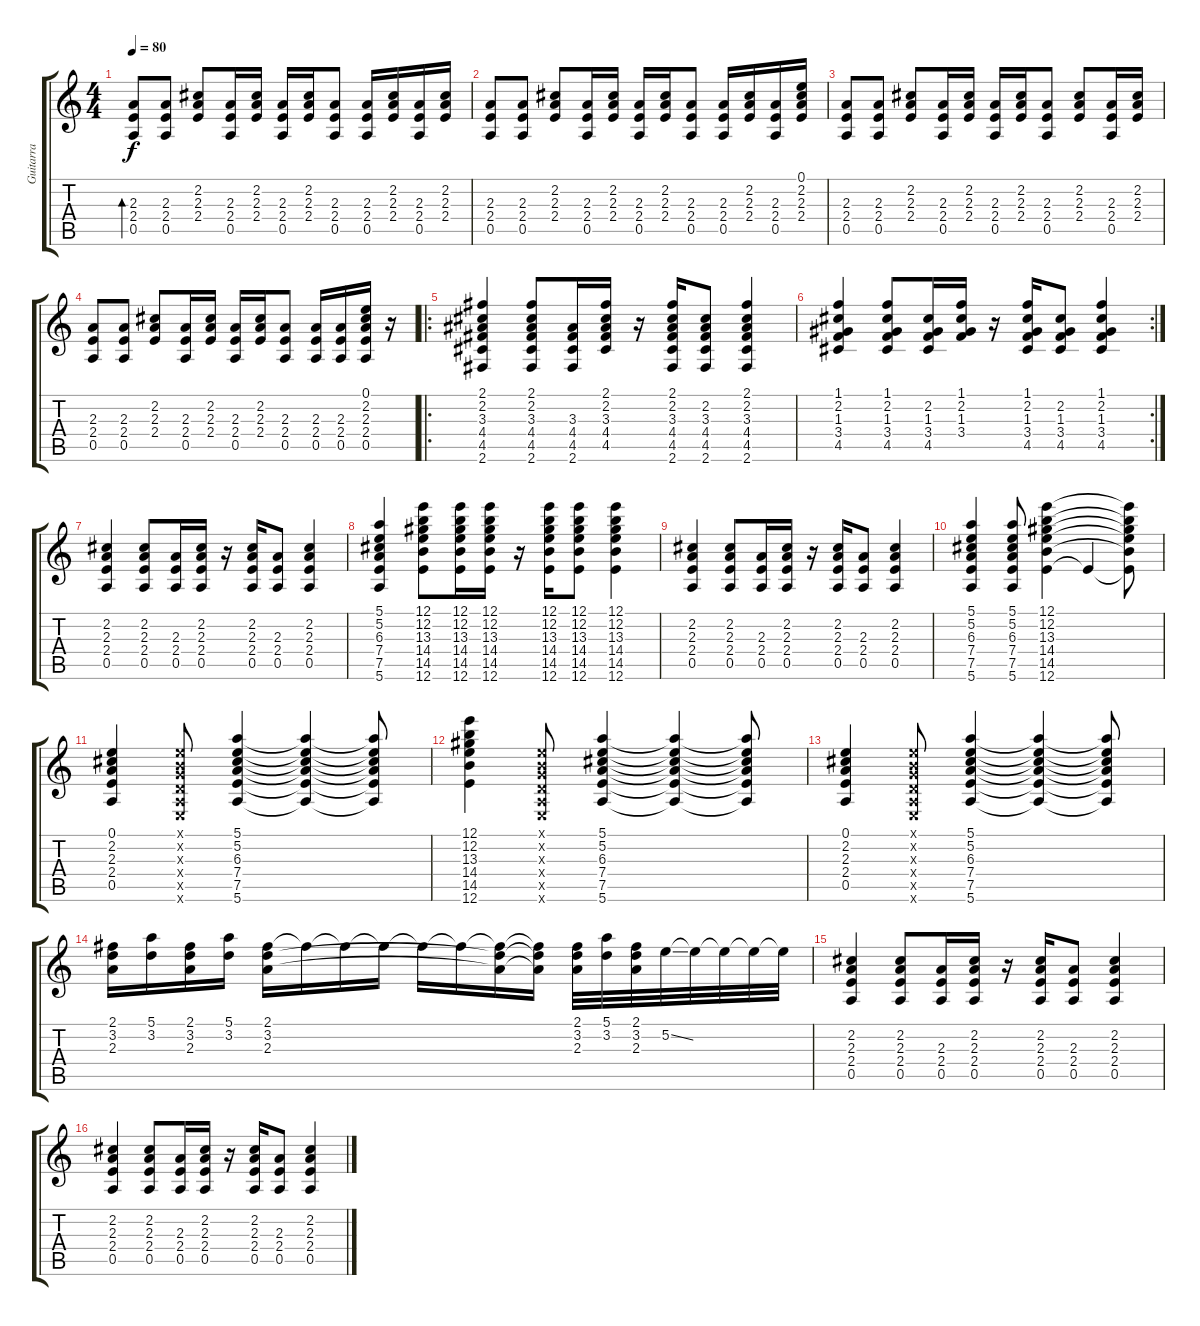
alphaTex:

\track ("Guitarra" "Guitarra") {instrument electricguitarjazz}
\staff {score tabs}
\tuning (E4 B3 G3 D3 A2 E2) {hide}
\ts (4 4)
\tempo 80
\clef g2
\ks c
(2.3 2.4 0.5).8{bd 60 dy f instrument electricguitarjazz} (2.3 2.4 0.5).8 (2.2 2.3 2.4).8 (2.3 2.4 0.5).16 (2.2 2.3 2.4).16 (2.3 2.4 0.5).16 (2.2 2.3 2.4).16 (2.3 2.4 0.5).8 (2.3 2.4 0.5).16 (2.2 2.3 2.4).16 (2.3 2.4 0.5).16 (2.2 2.3 2.4).16 |
(2.3 2.4 0.5).8 (2.3 2.4 0.5).8 (2.2 2.3 2.4).8 (2.3 2.4 0.5).16 (2.2 2.3 2.4).16 (2.3 2.4 0.5).16 (2.2 2.3 2.4).16 (2.3 2.4 0.5).8 (2.3 2.4 0.5).16 (2.2 2.3 2.4).16 (2.3 2.4 0.5).16 (0.1 2.2 2.3 2.4).16 |
(2.3 2.4 0.5).8 (2.3 2.4 0.5).8 (2.2 2.3 2.4).8 (2.3 2.4 0.5).16 (2.2 2.3 2.4).16 (2.3 2.4 0.5).16 (2.2 2.3 2.4).16 (2.3 2.4 0.5).8 (2.2 2.3 2.4).8 (2.3 2.4 0.5).16 (2.2 2.3 2.4).16 |
(2.3 2.4 0.5).8 (2.3 2.4 0.5).8 (2.2 2.3 2.4).8 (2.3 2.4 0.5).16 (2.2 2.3 2.4).16 (2.3 2.4 0.5).16 (2.2 2.3 2.4).16 (2.3 2.4 0.5).8 (2.3 2.4 0.5).16 (2.3 2.4 0.5).16 (0.1 2.2 2.3 2.4 0.5).16 r.16 |
\ro
(2.1 2.2 3.3 4.4 4.5 2.6).4 (2.1 2.2 3.3 4.4 4.5 2.6).8 (3.3 4.4 4.5 2.6).16 (2.1 2.2 3.3 4.4 4.5).16 r.16 (2.1 2.2 3.3 4.4 4.5 2.6).16 (2.2 3.3 4.4 4.5 2.6).8 (2.1 2.2 3.3 4.4 4.5 2.6).4 |
\rc 2
(1.1 2.2 1.3 3.4 4.5).4 (1.1 2.2 1.3 3.4 4.5).8 (2.2 1.3 3.4 4.5).16 (1.1 2.2 1.3 3.4).16 r.16 (1.1 2.2 1.3 3.4 4.5).16 (2.2 1.3 3.4 4.5).8 (1.1 2.2 1.3 3.4 4.5).4 |
(2.2 2.3 2.4 0.5).4 (2.2 2.3 2.4 0.5).8 (2.3 2.4 0.5).16 (2.2 2.3 2.4 0.5).16 r.16 (2.2 2.3 2.4 0.5).16 (2.3 2.4 0.5).8 (2.2 2.3 2.4 0.5).4 |
(5.1 5.2 6.3 7.4 7.5 5.6).4 (12.1 12.2 13.3 14.4 14.5 12.6).8 (12.1 12.2 13.3 14.4 14.5 12.6).16 (12.1 12.2 13.3 14.4 14.5 12.6).16 r.16 (12.1 12.2 13.3 14.4 14.5 12.6).16 (12.1 12.2 13.3 14.4 14.5 12.6).8 (12.1 12.2 13.3 14.4 14.5 12.6).4 |
(2.2 2.3 2.4 0.5).4 (2.2 2.3 2.4 0.5).8 (2.3 2.4 0.5).16 (2.2 2.3 2.4 0.5).16 r.16 (2.2 2.3 2.4 0.5).16 (2.3 2.4 0.5).8 (2.2 2.3 2.4 0.5).4 |
(5.1 5.2 6.3 7.4 7.5 5.6).4 (5.1 5.2 6.3 7.4 7.5 5.6).8 (12.1 12.2 13.3 14.4 14.5 12.6).4 12.6{t}.4 (12.1{t} 12.2{t} 13.3{t} 14.4{t} 14.5{t} 12.6{t}).8 |
(0.1 2.2 2.3 2.4 0.5).4 (0.1{x} 0.2{x} 0.3{x} 0.4{x} 0.5{x} 0.6{x}).8 (5.1 5.2 6.3 7.4 7.5 5.6).4 (5.1{t} 5.2{t} 6.3{t} 7.4{t} 7.5{t} 5.6{t}).4 (5.1{t} 5.2{t} 6.3{t} 7.4{t} 7.5{t} 5.6{t}).8 |
(12.1 12.2 13.3 14.4 14.5 12.6).4 (0.1{x} 0.2{x} 0.3{x} 0.4{x} 0.5{x} 0.6{x}).8 (5.1 5.2 6.3 7.4 7.5 5.6).4 (5.1{t} 5.2{t} 6.3{t} 7.4{t} 7.5{t} 5.6{t}).4 (5.1{t} 5.2{t} 6.3{t} 7.4{t} 7.5{t} 5.6{t}).8 |
(0.1 2.2 2.3 2.4 0.5).4 (0.1{x} 0.2{x} 0.3{x} 0.4{x} 0.5{x} 0.6{x}).8 (5.1 5.2 6.3 7.4 7.5 5.6).4 (5.1{t} 5.2{t} 6.3{t} 7.4{t} 7.5{t} 5.6{t}).4 (5.1{t} 5.2{t} 6.3{t} 7.4{t} 7.5{t} 5.6{t}).8 |
(2.1 3.2 2.3).16 (5.1 3.2).16 (2.1 3.2 2.3).16 (5.1 3.2).16 (2.1 3.2 2.3).16 2.1{t}.16 2.1{t}.16 2.1{t}.16 2.1{t}.16 2.1{t}.16 (2.1{t} 3.2{t} 2.3{t}).16 (2.1{t} 3.2{t} 2.3{t}).16 (2.1 3.2 2.3).32 (5.1 3.2).32 (2.1 3.2 2.3).32 5.2{ss}.32 5.2{t}.32 5.2{t}.32 5.2{t}.32 5.2{t}.32 |
(2.2 2.3 2.4 0.5).4 (2.2 2.3 2.4 0.5).8 (2.3 2.4 0.5).16 (2.2 2.3 2.4 0.5).16 r.16 (2.2 2.3 2.4 0.5).16 (2.3 2.4 0.5).8 (2.2 2.3 2.4 0.5).4 |
(2.2 2.3 2.4 0.5).4 (2.2 2.3 2.4 0.5).8 (2.3 2.4 0.5).16 (2.2 2.3 2.4 0.5).16 r.16 (2.2 2.3 2.4 0.5).16 (2.3 2.4 0.5).8 (2.2 2.3 2.4 0.5).4
